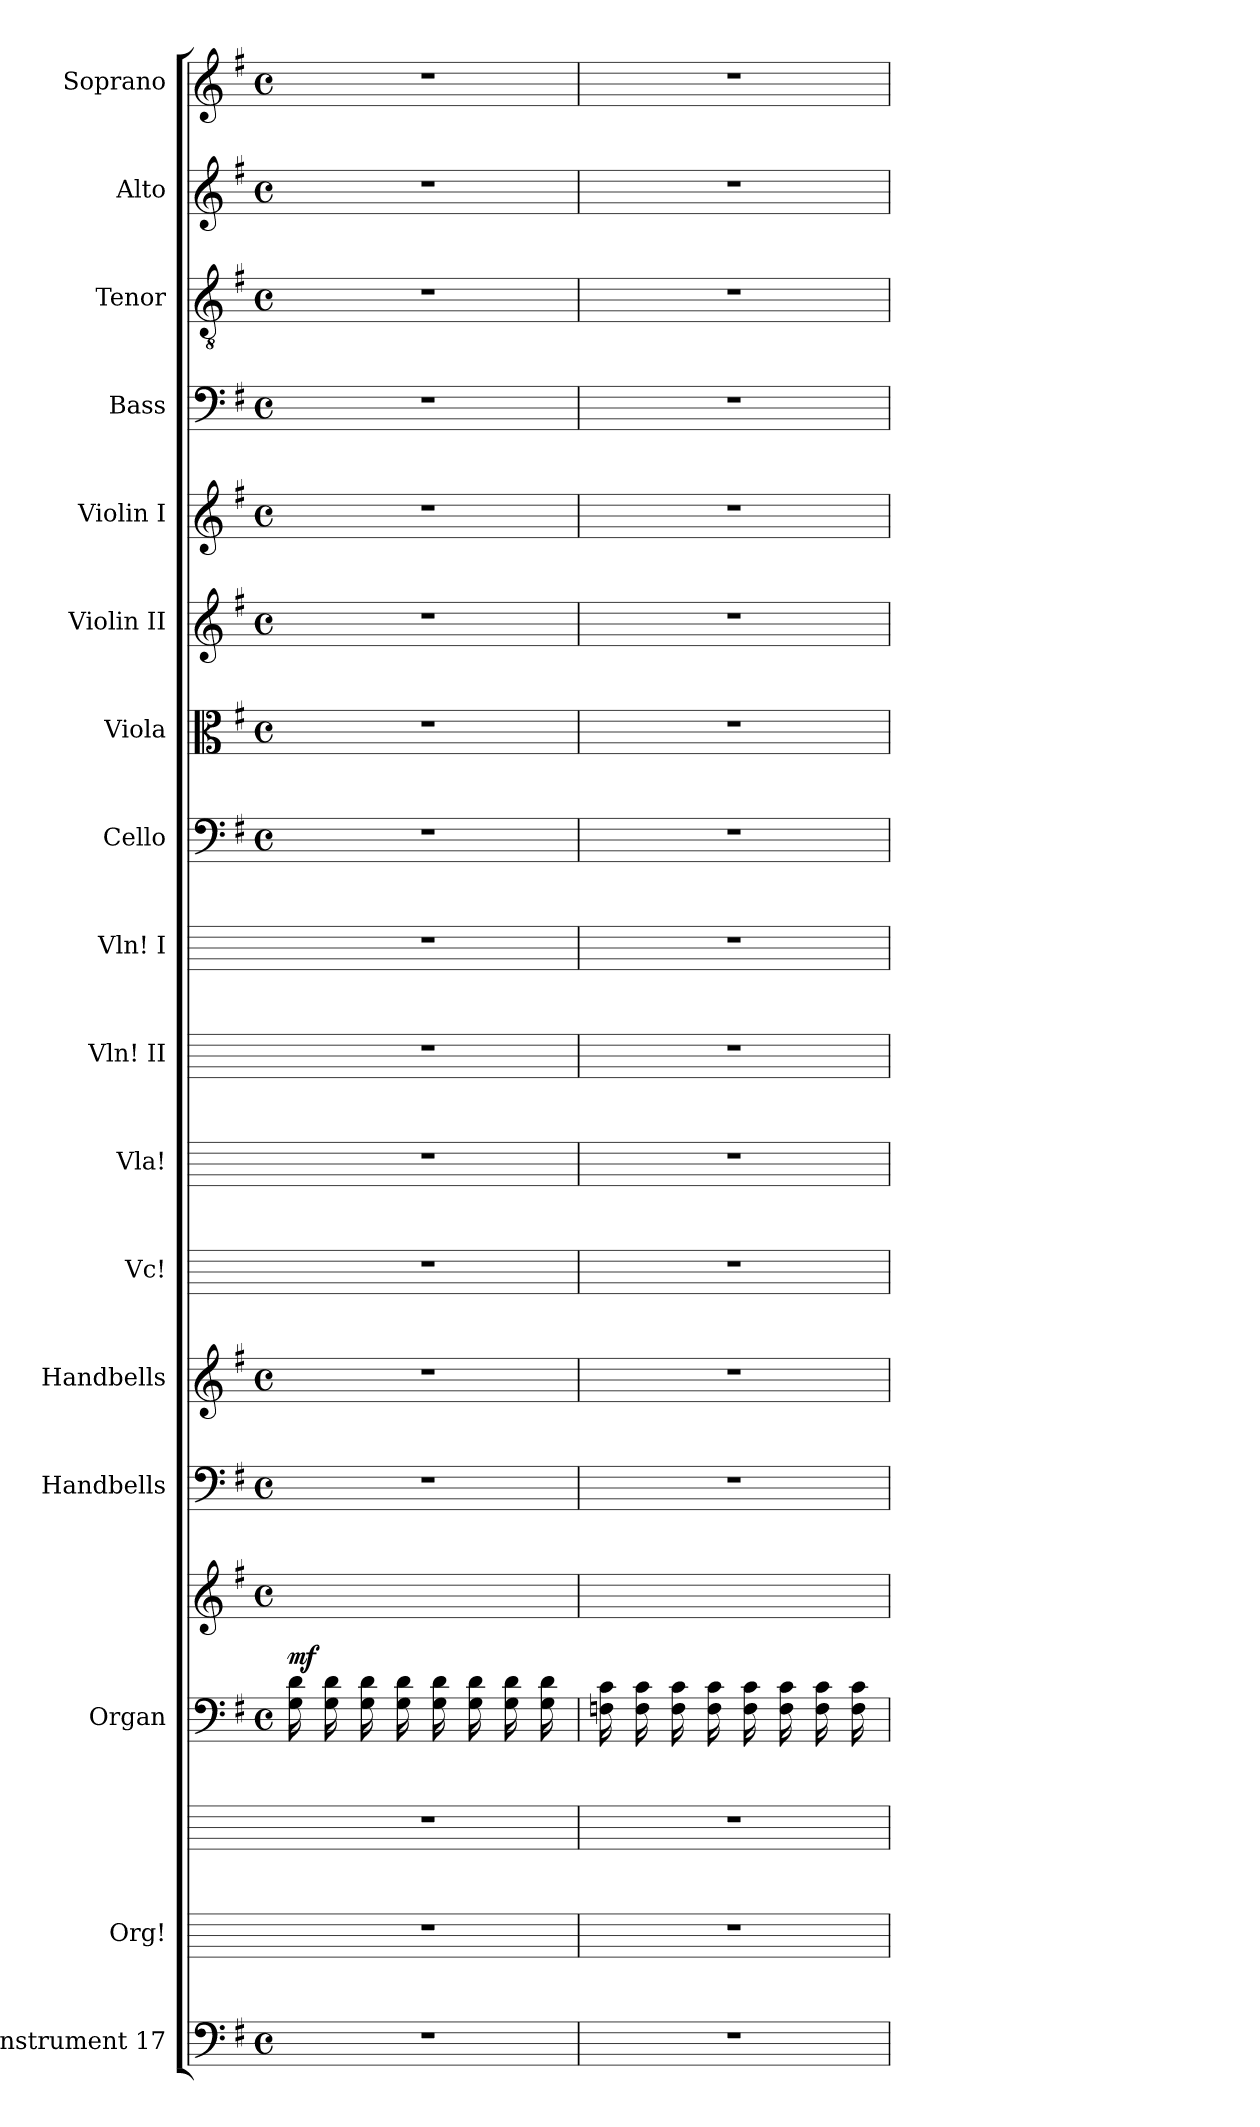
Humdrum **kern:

**kern	**kern	**kern	**kern	**kern	**dynam	**kern	**kern	**kern	**kern	**kern	**kern	**kern	**kern	**kern	**kern	**kern	**kern	**kern	**kern
*part17	*part16	*part16	*part15	*part15	*part15	*part14	*part13	*part12	*part11	*part10	*part9	*part8	*part7	*part6	*part5	*part4	*part3	*part2	*part1
*staff19	*staff18	*staff17	*staff16	*staff15	*staff15/16	*staff14	*staff13	*staff12	*staff11	*staff10	*staff9	*staff8	*staff7	*staff6	*staff5	*staff4	*staff3	*staff2	*staff1
*I"Instrument 17	*I"Org!	*	*I"Organ	*	*	*I"Handbells	*I"Handbells	*I"Vc!	*I"Vla!	*I"Vln! II	*I"Vln! I	*I"Cello	*I"Viola	*I"Violin II	*I"Violin I	*I"Bass	*I"Tenor	*I"Alto	*I"Soprano
*	*	*	*	*	*	*	*	*I'Vc!	*I'Vla!	*I'Vln! II	*I'Vln! I	*	*I'Vla	*I'Vln	*I'Vln	*I'B	*I'T	*I'A	*I'S
!!LO:PB:g=z
*stria5	*stria5	*stria5	*stria5	*stria5	*	*stria5	*stria5	*stria5	*stria5	*stria5	*stria5	*stria5	*stria5	*stria5	*stria5	*stria5	*stria5	*stria5	*stria5
*clefF4	*	*	*clefF4	*clefG2	*	*clefF4	*clefG2	*	*	*	*	*clefF4	*clefC3	*clefG2	*clefG2	*clefF4	*clefGv2	*clefG2	*clefG2
*k[f#]	*	*	*k[f#]	*k[f#]	*	*k[f#]	*k[f#]	*	*	*	*	*k[f#]	*k[f#]	*k[f#]	*k[f#]	*k[f#]	*k[f#]	*k[f#]	*k[f#]
*G:	*	*	*G:	*G:	*	*G:	*G:	*	*	*	*	*G:	*G:	*G:	*G:	*G:	*G:	*G:	*G:
*M4/4	*	*	*M4/4	*M4/4	*	*M4/4	*M4/4	*	*	*	*	*M4/4	*M4/4	*M4/4	*M4/4	*M4/4	*M4/4	*M4/4	*M4/4
*met(c)	*	*	*met(c)	*met(c)	*	*met(c)	*met(c)	*	*	*	*	*met(c)	*met(c)	*met(c)	*met(c)	*met(c)	*met(c)	*met(c)	*met(c)
=1	=1	=1	=1	=1	=1	=1	=1	=1	=1	=1	=1	=1	=1	=1	=1	=1	=1	=1	=1
!	!	!	!	!	!LO:DY:a=2	!	!	!	!	!	!	!	!	!	!	!	!	!	!
1r	1r	1r	16G\ 16d\L	16ryy	mf	1r	1r	1r	1r	1r	1r	1r	1r	1r	1r	1r	1r	1r	1r
.	.	.	16ryy	16g\ 16dd\	.	.	.	.	.	.	.	.	.	.	.	.	.	.	.
.	.	.	16d\ 16G\	16ryy	.	.	.	.	.	.	.	.	.	.	.	.	.	.	.
.	.	.	16ryy	16g\ 16dd\J	.	.	.	.	.	.	.	.	.	.	.	.	.	.	.
.	.	.	16G\ 16d\L	16ryy	.	.	.	.	.	.	.	.	.	.	.	.	.	.	.
.	.	.	16ryy	16dd\ 16g\	.	.	.	.	.	.	.	.	.	.	.	.	.	.	.
.	.	.	16d\ 16G\	16ryy	.	.	.	.	.	.	.	.	.	.	.	.	.	.	.
.	.	.	16ryy	16dd\ 16g\J	.	.	.	.	.	.	.	.	.	.	.	.	.	.	.
.	.	.	16d\ 16G\L	16ryy	.	.	.	.	.	.	.	.	.	.	.	.	.	.	.
.	.	.	16ryy	16dd\ 16g\	.	.	.	.	.	.	.	.	.	.	.	.	.	.	.
.	.	.	16d\ 16G\	16ryy	.	.	.	.	.	.	.	.	.	.	.	.	.	.	.
.	.	.	16ryy	16g\ 16dd\J	.	.	.	.	.	.	.	.	.	.	.	.	.	.	.
.	.	.	16d\ 16G\L	16ryy	.	.	.	.	.	.	.	.	.	.	.	.	.	.	.
.	.	.	16ryy	16dd\ 16g\	.	.	.	.	.	.	.	.	.	.	.	.	.	.	.
.	.	.	16d\ 16G\	16ryy	.	.	.	.	.	.	.	.	.	.	.	.	.	.	.
.	.	.	16ryy	16dd\ 16g\J	.	.	.	.	.	.	.	.	.	.	.	.	.	.	.
=2	=2	=2	=2	=2	=2	=2	=2	=2	=2	=2	=2	=2	=2	=2	=2	=2	=2	=2	=2
1r	1r	1r	16Fn\ 16c\L	16ryy	.	1r	1r	1r	1r	1r	1r	1r	1r	1r	1r	1r	1r	1r	1r
.	.	.	16ryy	16a\ 16ee\	.	.	.	.	.	.	.	.	.	.	.	.	.	.	.
.	.	.	16F\ 16c\	16ryy	.	.	.	.	.	.	.	.	.	.	.	.	.	.	.
.	.	.	16ryy	16ee\ 16a\J	.	.	.	.	.	.	.	.	.	.	.	.	.	.	.
.	.	.	16c\ 16F\L	16ryy	.	.	.	.	.	.	.	.	.	.	.	.	.	.	.
.	.	.	16ryy	16ee\ 16a\	.	.	.	.	.	.	.	.	.	.	.	.	.	.	.
.	.	.	16F\ 16c\	16ryy	.	.	.	.	.	.	.	.	.	.	.	.	.	.	.
.	.	.	16ryy	16ee\ 16a\J	.	.	.	.	.	.	.	.	.	.	.	.	.	.	.
.	.	.	16c\ 16F\L	16ryy	.	.	.	.	.	.	.	.	.	.	.	.	.	.	.
.	.	.	16ryy	16ee\ 16a\	.	.	.	.	.	.	.	.	.	.	.	.	.	.	.
.	.	.	16c\ 16F\	16ryy	.	.	.	.	.	.	.	.	.	.	.	.	.	.	.
.	.	.	16ryy	16a\ 16ee\J	.	.	.	.	.	.	.	.	.	.	.	.	.	.	.
.	.	.	16F\ 16c\L	16ryy	.	.	.	.	.	.	.	.	.	.	.	.	.	.	.
.	.	.	16ryy	16ee\ 16a\	.	.	.	.	.	.	.	.	.	.	.	.	.	.	.
.	.	.	16c\ 16F\	16ryy	.	.	.	.	.	.	.	.	.	.	.	.	.	.	.
.	.	.	16ryy	16ee\ 16a\J	.	.	.	.	.	.	.	.	.	.	.	.	.	.	.
=	=	=	=	=	=	=	=	=	=	=	=	=	=	=	=	=	=	=	=
*-	*-	*-	*-	*-	*-	*-	*-	*-	*-	*-	*-	*-	*-	*-	*-	*-	*-	*-	*-
